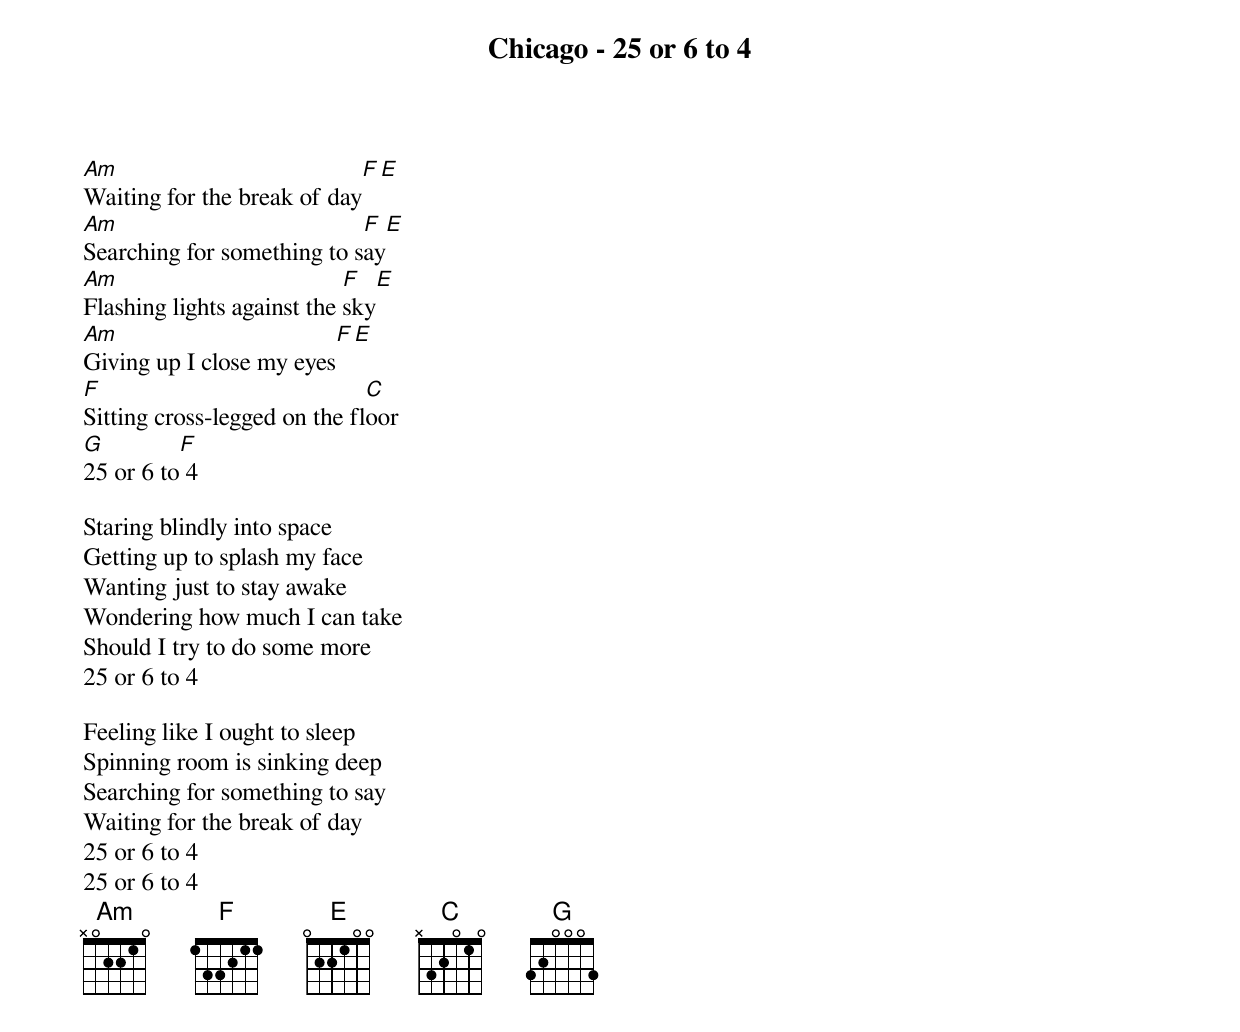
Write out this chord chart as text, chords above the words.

Chicago - 25 or 6 to 4

Am                          F  E
Waiting for the break of day
Am                          F  E
Searching for something to say
Am                          F  E
Flashing lights against the sky
Am                          F  E
Giving up I close my eyes
F                             C
Sitting cross-legged on the floor
G         F
25 or 6 to 4

Staring blindly into space
Getting up to splash my face
Wanting just to stay awake
Wondering how much I can take
Should I try to do some more
25 or 6 to 4

Feeling like I ought to sleep
Spinning room is sinking deep
Searching for something to say
Waiting for the break of day
25 or 6 to 4
25 or 6 to 4
